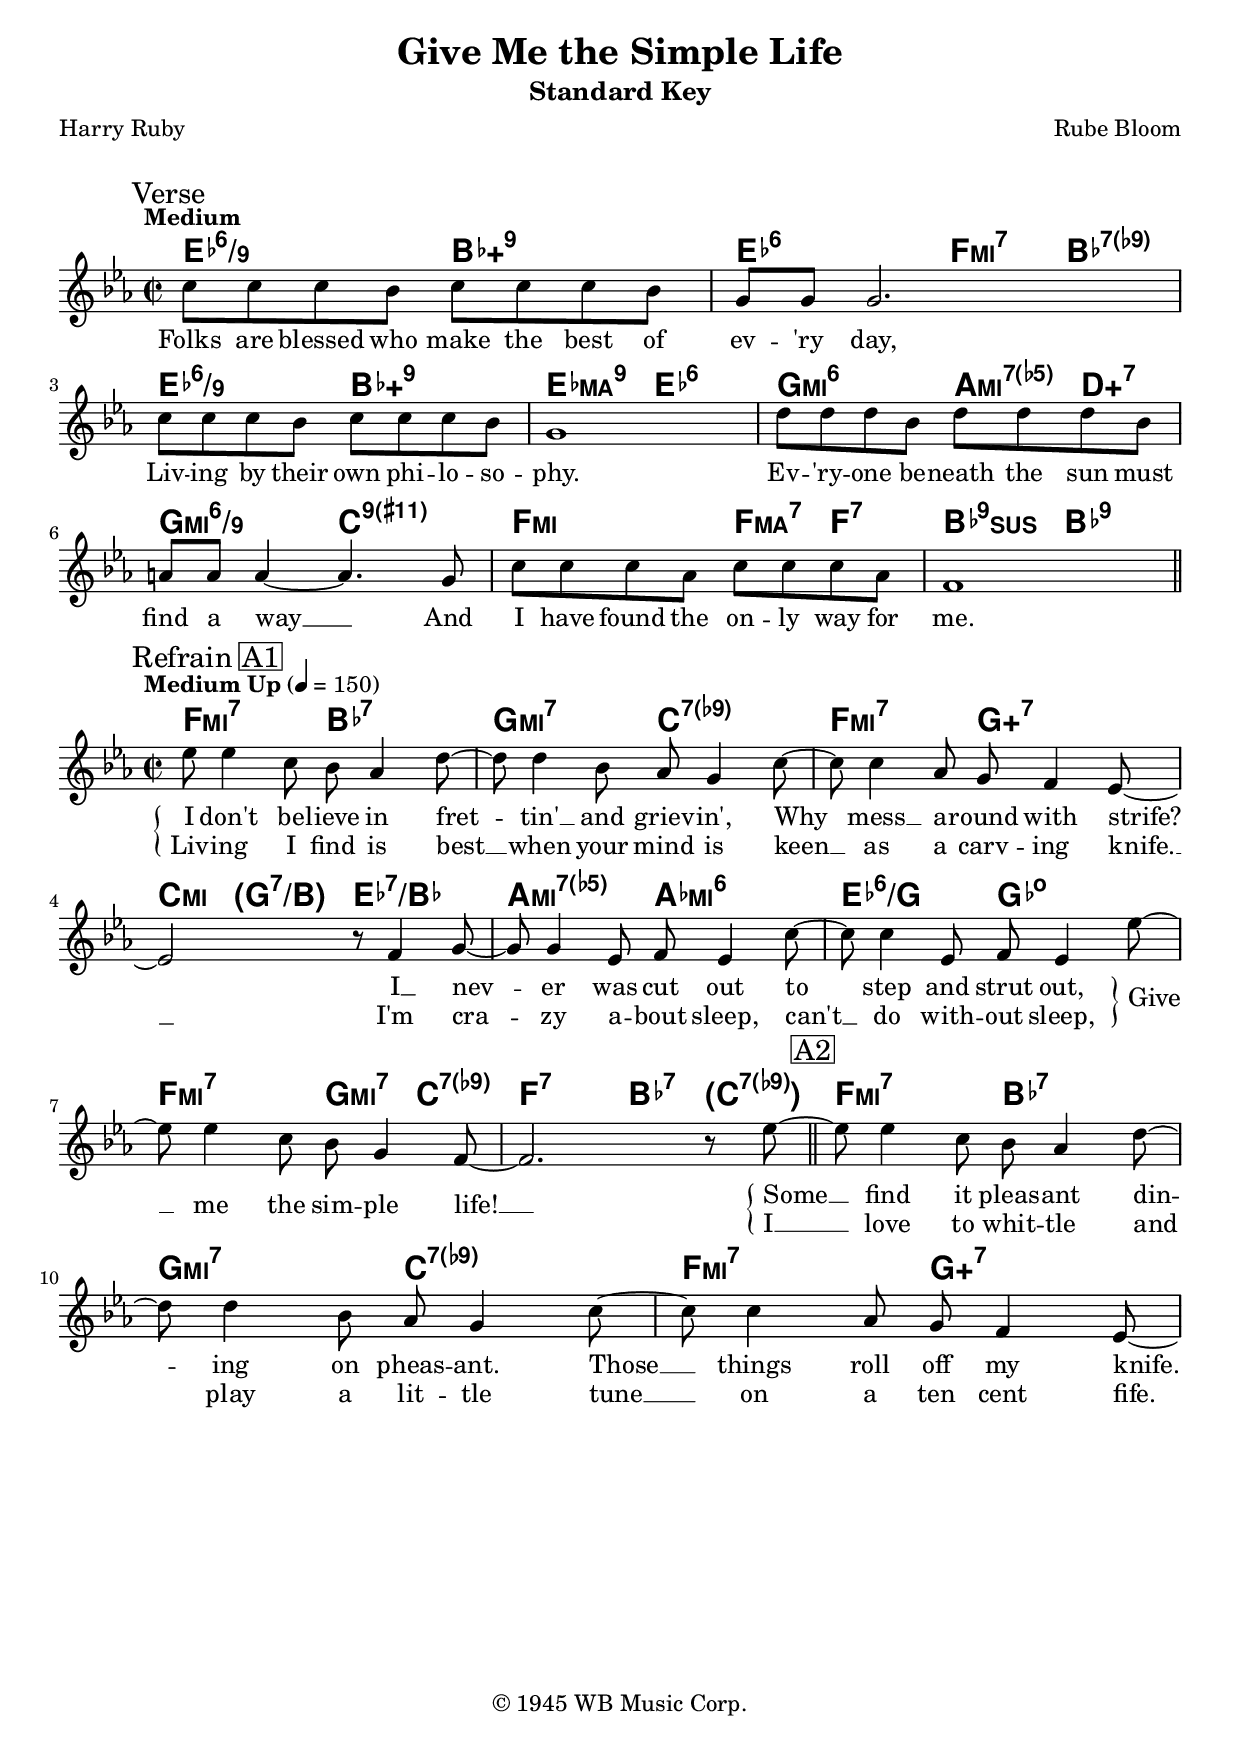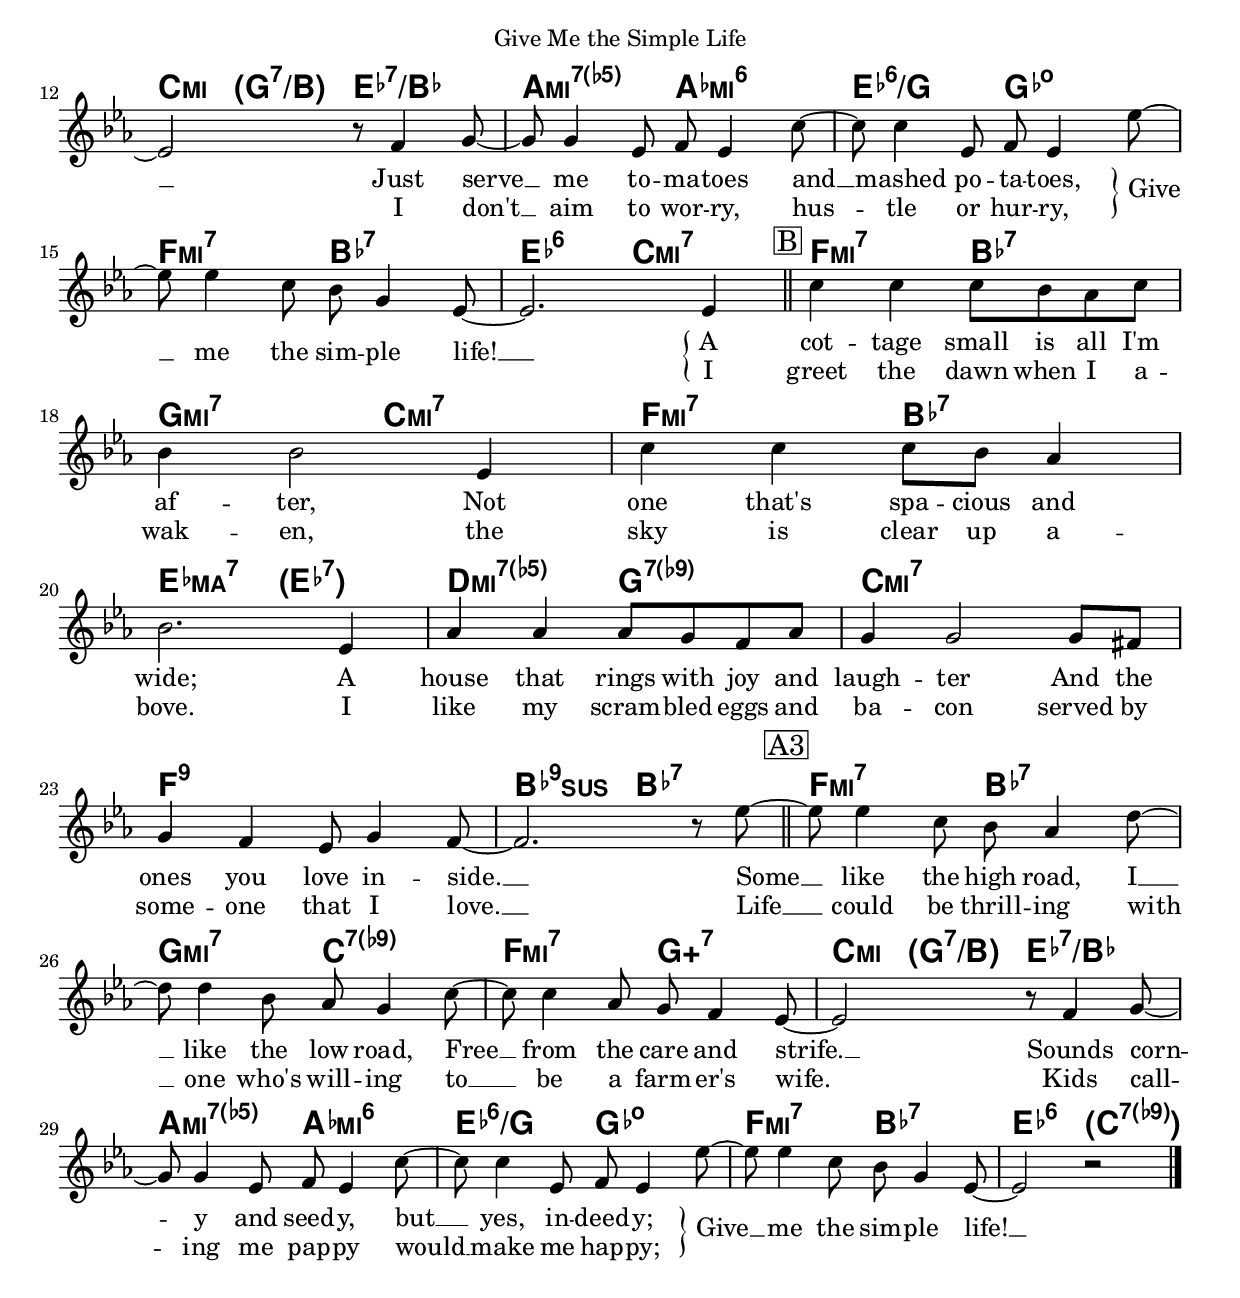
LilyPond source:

\version "2.24.0"

\include "english.ly"

instrument = "Standard Key"
whatKey = ef
whatClef = "treble"

showLyrics = ##t
maleSinger = ##t

%% -*- Mode: LilyPond -*-

\include "lead-sheets.ily"
dropLyrics = {
  \override LyricText.extra-offset = #'(0 . -1)
  \override LyricHyphen.extra-offset = #'(0 . -1)
  \override LyricExtender.extra-offset = #'(0 . -1)
  \override StanzaNumber.extra-offset = #'(0 . -1)
}

doneDropping = {
  \revert LyricText.extra-offset
  \revert LyricHyphen.extra-offset
  \revert LyricExtender.extra-offset
  \revert StanzaNumber.extra-offset
}

leftbrace = \set stanza = \markup {
  \hspace #1
  \translate #'(0 . -0.6) \left-brace #25 }

rightbrace = \set stanza = \markup {
  \hspace #1
  \translate #'(0 . 0.4) \right-brace #25 }

%%% lyricsbeforebrace = \lyricmode { Here are some ly -- rics }

%%% lyricsfrombrace = \lyricmode { Here come some more }

%%% melody = \relative c' { c d e f  g r4 f e d c }

%%% \score{
%%%   <<
%%%      \new Voice = m {\autoBeamOff \melody} 
%%%     \new Lyrics \lyricsto m  {\leftbrace \lyricsbeforebrace \rightbrace  \dropLyrics \lyricsfrombrace}
%%%     \new Lyrics \lyricsto m { \lyricsbeforebrace  }
%%%   >>
%%% }


\header {
  title = "Give Me the Simple Life"
  subtitle = \instrument
  poet = "Harry Ruby"
  composer = "Rube Bloom"
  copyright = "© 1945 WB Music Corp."
}

verseLyrics = \lyricmode {
Folks are blessed who make the best of ev -- 'ry day,
Liv -- ing by their own phi -- lo -- so -- phy.
Ev -- 'ry -- one be -- neath the sun must find a way __
And I have found the on -- ly way for me.
}

verseChords = \chordmode {
  ef2:6.9 bf2:9.3.5+ ef2:6 f4:m7 bf4:7.9-
  ef2:6.9 bf2:9.5+ ef2:maj9 ef2:6 g2:m6 a4:m7.5- d4:7.5+
  g2:m6.9 c2:9.11+ f2:m f4:maj7 f4:7 bf2:sus9 bf2:9
}

verseKey = ef

verseMelody = \relative f'' {
  \time 2/2
  \key \verseKey \major
  \clef \whatClef

  \mark \markup{ "Verse" }

  \tempo "Medium"

  c8 c8 c8 bf8 c8 c8 c8 bf8 | g8 g8 g2. |
  c8 c8 c8 bf8 c8 c8 c8 bf8 | g1 | d'8 d8 d8 bf8 d8 d8 d8 bf8 |
  a8 a8 a4~ a4. g8 | c8 c8 c8 af8 c8 c8 c8 af8 | f1 |
  \bar "||"
}

refrainLyricsAOneOne = \lyricmode {
  I don't be -- lieve in fret -- tin' __ and griev -- in',
  Why mess __ a -- round with strife?
  I __ nev -- er was cut out to step and strut out,
}

refrainLyricsAOneTwo = \lyricmode {
  Liv -- ing I find is best __
  when your mind is keen __ as a carv -- ing knife. __
  I'm cra -- zy a -- bout sleep, 
  can't __ do with -- out sleep,
}

refrainLyricsTitle = \lyricmode {
  Give __ me the sim -- ple life! __
}

refrainLyricsATwoOne = \lyricmode {
Some __ find it pleas -- ant din -- ing on pheas -- ant.
Those __ things roll off my knife. __
Just serve __ me to -- ma -- toes and __ mashed po -- ta -- toes,
}

refrainLyricsATwoTwo = \lyricmode {
I __ love to whit -- tle and play a lit -- tle
tune __ on a ten cent fife.
I don't __ aim to wor -- ry, hus -- tle or hur -- ry,
}

refrainLyricsBOne = \lyricmode {
A cot -- tage small is all I'm af -- ter,
Not one that's spa -- cious and wide;
A house that rings with joy and laugh -- ter
And the ones you love in -- side. __
}

refrainLyricsBTwo = \lyricmode {
I greet the dawn when I a -- wak -- en,
the sky is clear up a -- bove.
I like my scram -- bled eggs and ba -- con
served by some -- one that I love. __
}

refrainLyricsAThreeOne = \lyricmode {
Some __ like the high road, I __ like the low road,
Free __ from the care and strife. __
Sounds corn -- y and seed -- y, but __ yes, in -- deed -- y;
}

refrainLyricsAThreeTwo =
#(if maleSinger
  #{
\lyricmode {
Life __ could be thrill -- ing with __ one who's will -- ing
to __ be a farm -- er's wife.
Kids call -- ing me pap -- py would __ make me hap -- py;
}
  #}
  #{
\lyricmode {
Life __ could be thril -- ling now that I’m will -- ing
To be a farm -- ers wife
A gar -- den of ros -- es, kids __ run -- ny no -- ses
}
  #}
  )

refrainChords = \chordmode {
  f2:m7 bf2:7 g2:m7 c2:7.9- f2:m7 g2:7.5+
  c4:m
  \set chordNameFunction = #begin-end-parenthesis-ignatzek-chord-names
  g4:7/b
  \unset chordNameFunction
  ef2:7/bf
  a2:m7.5- af2:m6 ef2:6/g gf2:dim7
  f2:m7 g4:m7 c4:7.9- f2:7 bf4:7
  \set chordNameFunction = #begin-end-parenthesis-ignatzek-chord-names
  c4:7.9-
  \unset chordNameFunction
  f2:m7 bf2:7
  g2:m7 c2:7.9- f2:m7 g2:7.5+ c4:m 
  \set chordNameFunction = #begin-end-parenthesis-ignatzek-chord-names
  g4:7/b
  \unset chordNameFunction
  ef2:7/bf
  a2:m7.5- af2:m6 ef2:6/g gf2:dim7 f2:m7 bf2:7
  ef2:6 c2:m7
  
  f2:m7 bf2:7 g2:m7 c2:m7
  f2:m7 bf2:7 ef2:maj7
  \set chordNameFunction = #begin-end-parenthesis-ignatzek-chord-names
  ef2:7
  \unset chordNameFunction
  d2:m7.5- g2:7.9- c1:m7
  f1:9 bf2:sus9 bf2:7
  
  f2:m7 bf2:7 g2:m7 c2:7.9-
  f2:m7 g2:7.5+
  c4:m 
  \set chordNameFunction = #begin-end-parenthesis-ignatzek-chord-names
  g4:7/b
  \unset chordNameFunction
  ef2:7/bf
  a2:m7.5- af2:m6 ef2:6/g gf2:dim7 f2:m7 bf2:7 ef2:6
  \set chordNameFunction = #begin-end-parenthesis-ignatzek-chord-names
  c2:7.9-
  \unset chordNameFunction
}

refrainKey = ef

refrainMelody = \relative f'' {
  \time 2/2
  \key \refrainKey \major
  \clef \whatClef
  \tempo "Medium Up" 4 = 150

  \set Score.currentBarNumber = #1

  \mark \markup{ "Refrain" \box "A1" }
  
  ef8 ef4 c8 bf8 af4 d8~ | d8 d4 bf8 af8 g4 c8~ | c8 c4 af8 g8 f4 ef8~ |
  ef2 r8 f4 g8~ | g8 g4 ef8 f8 ef4 c'8~ | c8 c4 ef,8 f8 ef4 ef'8~ |
  ef8 ef4 c8 bf8 g4 f8~ | f2. r8 ef'8~ |
  \bar "||"
  \mark \markup{ \box "A2" }

  ef8 ef4 c8 bf8 af4 d8~ |
  d8 d4 bf8 af8 g4 c8~ | c8 c4 af8 g8 f4 ef8~ |
    #(if showLyrics #{
      \pageBreak
      #} )
  ef2 r8 f4 g8~ |
  g8 g4 ef8 f8 ef4 c'8~ | c8 c4 ef,8 f8 ef4 ef'8~ |
  ef8 ef4 c8 bf8 g4 ef8~ |
  ef2. ef4 |
  \bar "||"

  \mark \markup{ \box "B" }
  
  c'4 c4 c8 bf8 af8 c8 | bf4 bf2 ef,4 |
  c'4 c4 c8 bf8 af4 |
  \break
  bf2. ef,4 | af4 af4 af8 g8 f8 af8 | g4 g2 g8 fs8 |
  \break
  g4 f4 ef8 g4 f8~ | f2. r8 ef'8~ |
  \bar "||"

  \mark \markup{ \box "A3" }
  
  ef8 ef4 c8 bf8 af4 d8~ | d8 d4 bf8 af8 g4 c8~ | c8 c4 af8 g8 f4 ef8~ |
  ef2 r8 f4 g8~ | g8 g4 ef8 f8 ef4 c'8~ | c8 c4 ef,8 f8 ef4 ef'8~ |
  ef8 ef4 c8 bf8 g4 ef8~ | ef2 r2 |


  \bar "|."
}

\include "paper.ily"

\markup {
  % Leave a gap after the header
  \vspace #1
}

\score {
  <<
    { \context ChordNames 
      {
      \override ChordName.font-size = #+3
      \override ChordName.font-series = #'bold
      \set chordChanges = ##t
     \transpose ef \whatKey {
       \verseChords
	}
      }
      }
    \new Staff {
      \context Voice = "voiceMelody" { 
	\noDoubleAccidentalMusic \transpose ef \whatKey {
	  \verseMelody
	  }
	}
    }
    #(if showLyrics #{
    \new Lyrics \lyricsto "voiceMelody"
    {
      \verseLyrics
    }
      #} )
  >>
  \layout { }
}

\score {
  <<
    { \context ChordNames 
      {
      \override ChordName.font-size = #+3
      \override ChordName.font-series = #'bold
      \set chordChanges = ##t
     \transpose ef \whatKey {
       \refrainChords
	}
      }
      }
    \new Staff {
      \context Voice = "voiceMelody" { 
	\noDoubleAccidentalMusic \transpose ef \whatKey {
	  \refrainMelody
	  }
	}
    }
    #(if showLyrics #{
    \new Lyrics \lyricsto "voiceMelody"
    {
      \leftbrace
    <<
     { \refrainLyricsAOneOne }
      \new Lyrics {
	\set associatedVoice = "voiceMelody"
	\refrainLyricsAOneTwo }
    >>
    \rightbrace 
      { \dropLyrics \refrainLyricsTitle \doneDropping }
      
      \leftbrace
    <<
     { \refrainLyricsATwoOne }
      \new Lyrics {
	\set associatedVoice = "voiceMelody"
	\refrainLyricsATwoTwo }
    >>
    \rightbrace 
      { \dropLyrics \refrainLyricsTitle \doneDropping }
      
      \leftbrace

    <<
     { \refrainLyricsBOne \refrainLyricsAThreeOne }
      \new Lyrics {
	\set associatedVoice = "voiceMelody"
	\refrainLyricsBTwo \refrainLyricsAThreeTwo }
    >>
    \rightbrace 
      { \dropLyrics \refrainLyricsTitle \doneDropping }
      


    }
     #}  )
  >>
  \layout { }
}

performanceNotes =
\markup {
  \column {
    \vspace #2
    \line { \huge { Verse: rubato vocal with guitar accompaniment } }
    \line { \huge { Stop and count in refrain } }
    \line { \huge { Vocal entire form } }
    \line { \huge { guitar solo A1,A2 clarinet solo A1,A2 } }
    \line { \huge { Vocal entire form, repeat bar 29 and 30 three times } }
    \line { \huge { Stop at 31 on ''give'' a capella until ''life'' } }
  }
}

\include "notes.ily"

